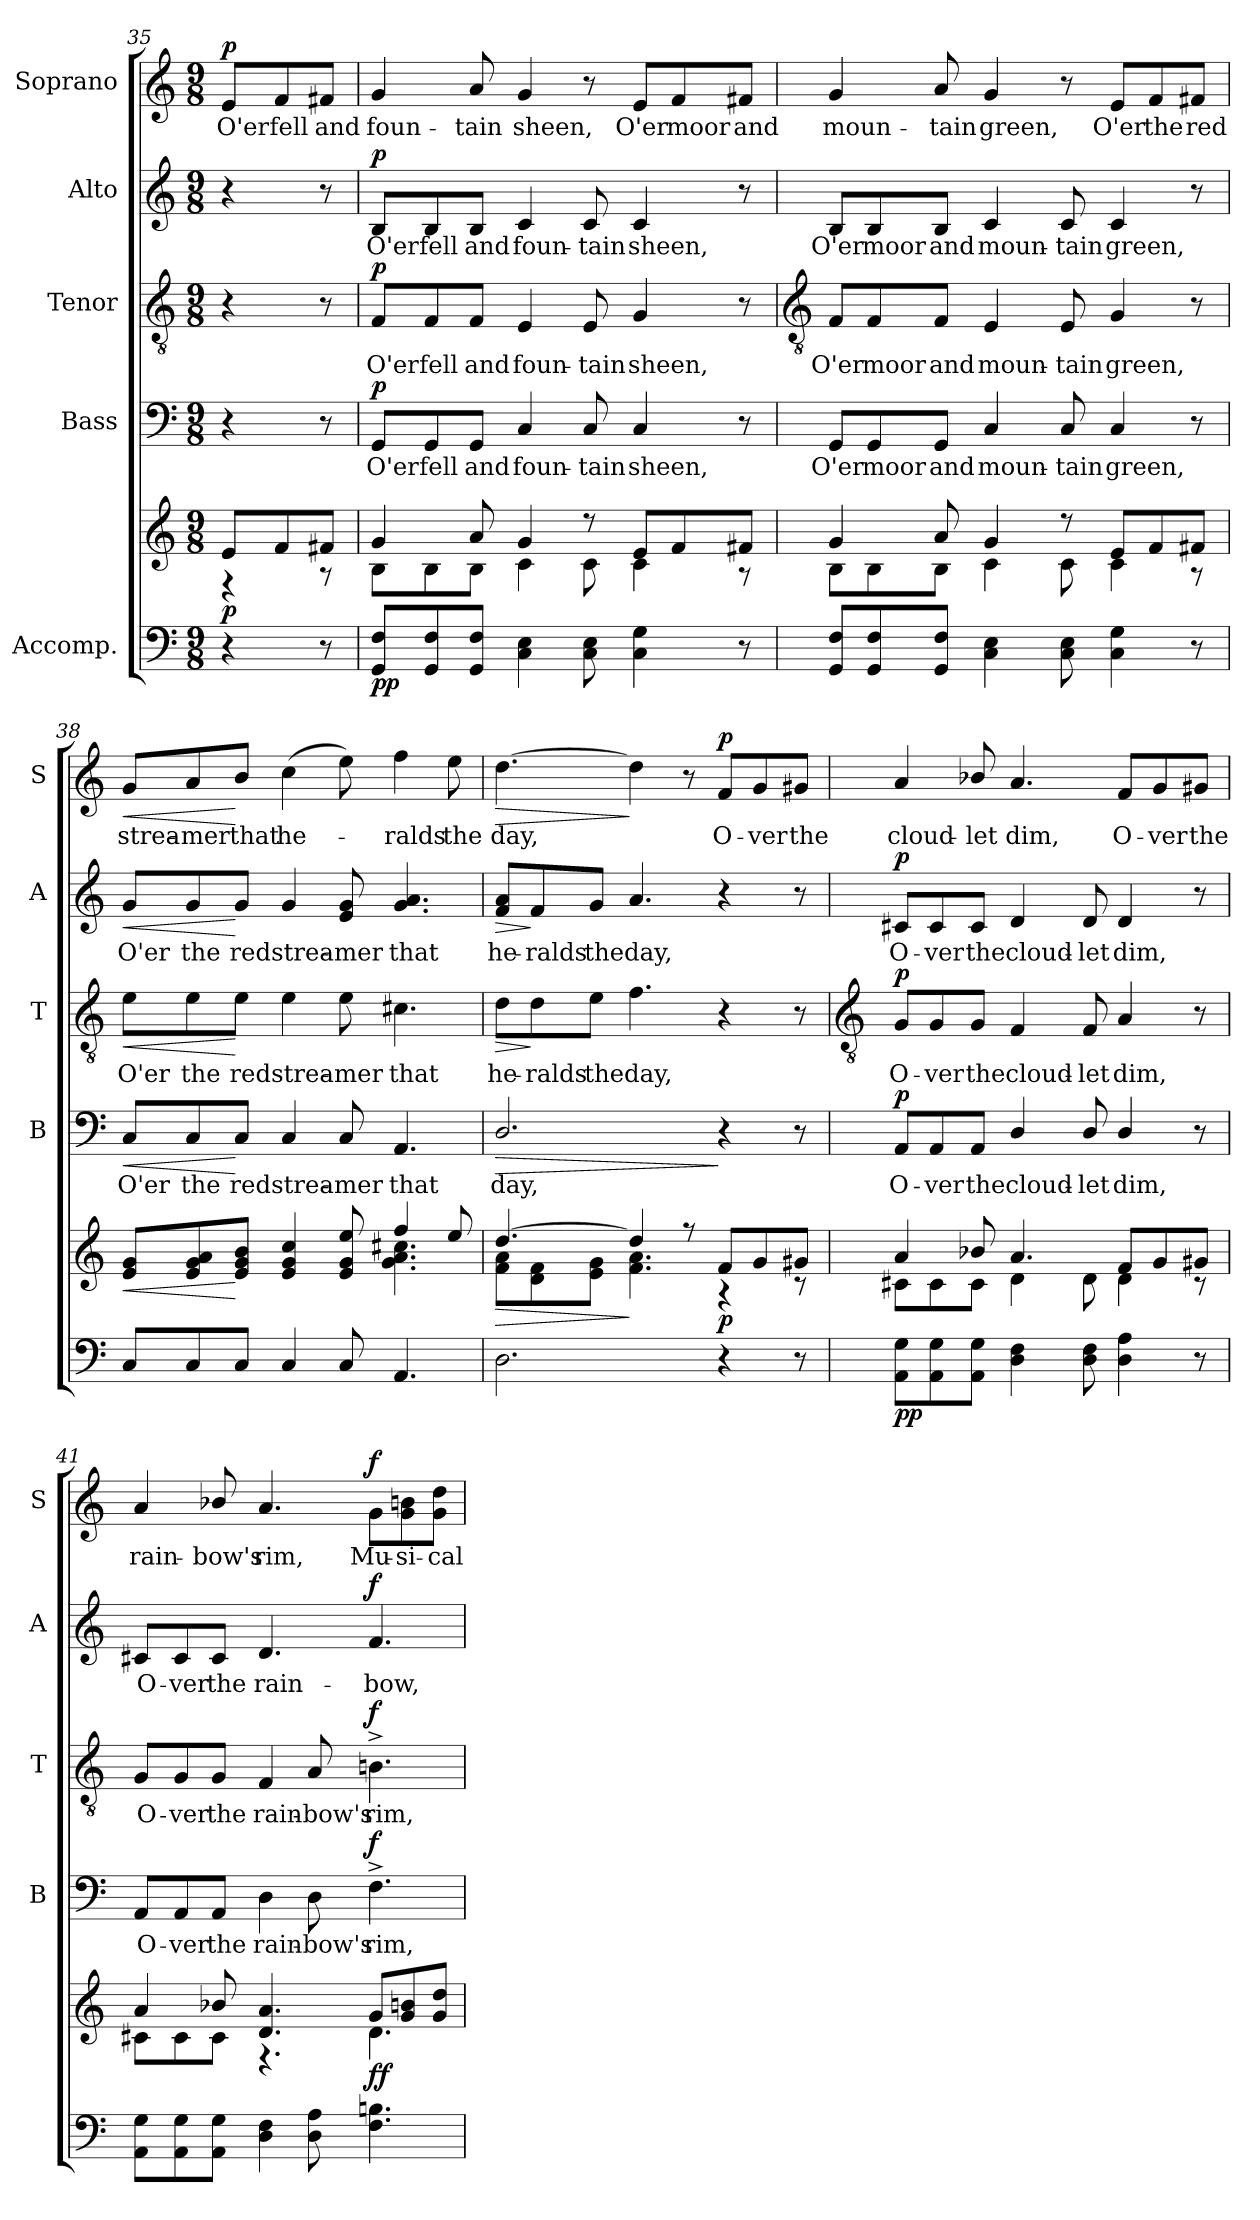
**kern	**kern	**dynam	**kern	**text	**dynam	**kern	**text	**dynam	**kern	**text	**dynam	**kern	**text	**dynam
*part5	*part5	*part5	*part4	*part4	*part4	*part3	*part3	*part3	*part2	*part2	*part2	*part1	*part1	*part1
*staff6	*staff5	*staff5/6	*staff4	*staff4	*staff4	*staff3	*staff3	*staff3	*staff2	*staff2	*staff2	*staff1	*staff1	*staff1
*I"Accomp.	*	*	*I"Bass	*	*	*I"Tenor	*	*	*I"Alto	*	*	*I"Soprano	*	*
*	*	*	*I'B	*	*	*I'T	*	*	*I'A	*	*	*I'S	*	*
*clefF4	*clefG2	*	*clefF4	*	*	*clefGv2	*	*	*clefG2	*	*	*clefG2	*	*
*k[]	*k[]	*	*k[]	*	*	*k[]	*	*	*k[]	*	*	*k[]	*	*
*C:	*C:	*	*C:	*	*	*C:	*	*	*C:	*	*	*C:	*	*
*M9/8	*M9/8	*	*M9/8	*	*	*M9/8	*	*	*M9/8	*	*	*M9/8	*	*
=35	=35	=35	=35	=35	=35	=35	=35	=35	=35	=35	=35	=35	=35	=35
*	*^	*	*	*	*	*	*	*	*	*	*	*	*	*
!	!	!	!	!	!	!	!	!	!	!	!	!	!LO:TX:a:Bi:t=a tempo	!	!
!	!	!	!LO:DY:b	!	!	!	!	!	!	!	!	!	!	!LO:LY:b	!LO:DY:b
*	*	*	*	*	*	*	*	*	*	*	*	*	*^	*	*
4r	8e/L	4r	p	4r	.	.	4r	.	.	4r	.	.	8e/L	4.ryy	O'er	p
!	!	!	!	!	!	!	!	!	!	!	!	!	!	!	!LO:LY:b	!
.	8f/	.	.	.	.	.	.	.	.	.	.	.	8f/	.	fell	.
!	!	!	!	!	!	!	!	!	!	!	!	!	!	!	!LO:LY:b	!
8r	8f#X/J	8r	.	8r	.	.	8r	.	.	8r	.	.	8f#X/J	.	and	.
=36	=36	=36	=36	=36	=36	=36	=36	=36	=36	=36	=36	=36	=36	=36	=36	=36
!	!	!	!LO:DY:b=2	!	!LO:LY:b	!	!	!LO:LY:b	!	!	!LO:LY:b	!	!	!	!LO:LY:b	!
!	!	!	!LO:DY:n=1:b	!	!	!LO:DY:b	!	!	!LO:DY:b	!	!	!LO:DY:b	!	!	!	!
8GG 8FL	4g/	8B\L	p p	8GG/L	O'er	p	8F/L	O'er	p	8B/L	O'er	p	4g/	1ryy	foun-	.
!	!	!	!	!	!LO:LY:b	!	!	!LO:LY:b	!	!	!LO:LY:b	!	!	!	!	!
8GG 8F	.	8B\	.	8GG/	fell	.	8F/	fell	.	8B/	fell	.	.	.	.	.
!	!	!	!	!	!LO:LY:b	!	!	!LO:LY:b	!	!	!LO:LY:b	!	!	!	!LO:LY:b	!
8GG 8FJ	8a/	8B\J	.	8GG/J	and	.	8F/J	and	.	8B/J	and	.	8a/	.	-tain	.
!	!	!	!	!	!LO:LY:b	!	!	!LO:LY:b	!	!	!LO:LY:b	!	!	!	!LO:LY:b	!
4C 4E	4g/	4c\	.	4C	foun-	.	4E	foun-	.	4c	foun-	.	4g/	.	sheen,	.
!	!	!	!	!	!LO:LY:b	!	!	!LO:LY:b	!	!	!LO:LY:b	!	!	!	!	!
8C 8E	8r	8c\	.	8C	-tain	.	8E	-tain	.	8c	-tain	.	8r	.	.	.
!	!	!	!	!	!LO:LY:b	!	!	!LO:LY:b	!	!	!LO:LY:b	!	!	!	!LO:LY:b	!
4C 4G	8e/L	4c\	.	4C	sheen,	.	4G	sheen,	.	4c	sheen,	.	8e/L	.	O'er	.
!	!	!	!	!	!	!	!	!	!	!	!	!	!	!	!LO:LY:b	!
.	8f/	.	.	.	.	.	.	.	.	.	.	.	8f/	.	moor	.
!	!	!	!	!	!	!	!	!	!	!	!	!	!	!	!LO:LY:b	!
8r	8f#X/J	8r	.	8r	.	.	8r	.	.	8r	.	.	8f#X/J	8ryy	and	.
*	*	*	*	*	*	*	*	*	*	*	*	*	*v	*v	*	*
!!LO:LB:g=z
=37	=37	=37	=37	=37	=37	=37	=37	=37	=37	=37	=37	=37	=37	=37	=37
*	*	*	*	*	*	*	*clefGv2	*	*	*	*	*	*	*	*
*	*	*	*	*	*	*	*	*	*	*	*	*	*^	*	*
!	!	!	!	!	!LO:LY:b	!	!	!LO:LY:b	!	!	!LO:LY:b	!	!	!	!LO:LY:b	!
*	*	*	*	*	*	*	*	*	*	*	*	*	*v	*v	*	*
8GG 8FL	4g/	8B\L	.	8GG/L	O'er	.	8F/L	O'er	.	8B/L	O'er	.	4g	moun-	.
!	!	!	!	!	!LO:LY:b	!	!	!LO:LY:b	!	!	!LO:LY:b	!	!	!	!
8GG 8F	.	8B\	.	8GG/	moor	.	8F/	moor	.	8B/	moor	.	.	.	.
!	!	!	!	!	!LO:LY:b	!	!	!LO:LY:b	!	!	!LO:LY:b	!	!	!LO:LY:b	!
8GG 8FJ	8a/	8B\J	.	8GG/J	and	.	8F/J	and	.	8B/J	and	.	8a	-tain	.
!	!	!	!	!	!LO:LY:b	!	!	!LO:LY:b	!	!	!LO:LY:b	!	!	!LO:LY:b	!
4C 4E	4g/	4c\	.	4C	moun-	.	4E	moun-	.	4c	moun-	.	4g	green,	.
!	!	!	!	!	!LO:LY:b	!	!	!LO:LY:b	!	!	!LO:LY:b	!	!	!	!
8C 8E	8r	8c\	.	8C	-tain	.	8E	-tain	.	8c	-tain	.	8r	.	.
!	!	!	!	!	!LO:LY:b	!	!	!LO:LY:b	!	!	!LO:LY:b	!	!	!LO:LY:b	!
4C 4G	8e/L	4c\	.	4C	green,	.	4G	green,	.	4c	green,	.	8e/L	O'er	.
!	!	!	!	!	!	!	!	!	!	!	!	!	!	!LO:LY:b	!
.	8f/	.	.	.	.	.	.	.	.	.	.	.	8f/	the	.
!	!	!	!	!	!	!	!	!	!	!	!	!	!	!LO:LY:b	!
8r	8f#X/J	8r	.	8r	.	.	8r	.	.	8r	.	.	8f#X/J	red	.
=38	=38	=38	=38	=38	=38	=38	=38	=38	=38	=38	=38	=38	=38	=38	=38
!	!	!	!LO:HP:b	!	!LO:LY:b	!LO:HP:b	!	!LO:LY:b	!LO:HP:b	!	!LO:LY:b	!LO:HP:b	!	!LO:LY:b	!LO:HP:b
8CL	8e/ 8g/L	4.ryy	<	8C/L	O'er	<	8e\L	O'er	<	8g/L	O'er	<	8g/L	strea-	<
!	!	!	!	!	!LO:LY:b	!	!	!LO:LY:b	!	!	!LO:LY:b	!	!	!LO:LY:b	!
8C	8e/ 8g/ 8a/	.	.	8C/	the	.	8e\	the	.	8g/	the	.	8a/	-mer	.
!	!	!	!	!	!LO:LY:b	!	!	!LO:LY:b	!	!	!LO:LY:b	!	!	!LO:LY:b	!
8CJ	8e/ 8g/ 8b/J	.	[	8C/J	red	[	8e\J	red	[	8g/J	red	[	8b/J	that	[
!	!	!	!	!	!LO:LY:b	!	!	!LO:LY:b	!	!	!LO:LY:b	!	!	!LO:LY:b	!
4C	4e/ 4g/ 4cc/	4.ryy	.	4C	strea-	.	4e	strea-	.	4g	strea-	.	(>4cc	he-	.
!	!	!	!	!	!LO:LY:b	!	!	!LO:LY:b	!	!	!LO:LY:b	!	!	!	!
8C	8e/ 8g/ 8ee/	.	.	8C	-mer	.	8e	-mer	.	8e 8g	-mer	.	8ee)	.	.
!	!	!	!	!	!LO:LY:b	!	!	!LO:LY:b	!	!	!LO:LY:b	!	!	!LO:LY:b	!
4.AA	4ff/	4.g\ 4.a\ 4.cc#X\	.	4.AA	that	.	4.c#X	that	.	4.g 4.a	that	.	4ff	ralds	.
!	!	!	!	!	!	!	!	!	!	!	!	!	!	!LO:LY:b	!
.	8ee/	.	.	.	.	.	.	.	.	.	.	.	8ee	the	.
=39	=39	=39	=39	=39	=39	=39	=39	=39	=39	=39	=39	=39	=39	=39	=39
!	!	!	!LO:HP:b	!	!LO:LY:b	!LO:HP:b	!	!LO:LY:b	!LO:HP:b	!	!LO:LY:b	!LO:HP:b	!	!LO:LY:b	!LO:HP:b
2.D\	[4.dd/	8f\ 8a\L	>	2.D/	day,	>	8d\L	he-	>	8f/ 8a/L	he-	>	[4.dd	day,	>
!	!	!	!	!	!	!	!	!LO:LY:b	!	!	!LO:LY:b	!	!	!	!
.	.	8d\ 8f\	.	.	.	.	8d\	-ralds	]	8f/	-ralds	]	.	.	.
!	!	!	!	!	!	!	!	!LO:LY:b	!	!	!LO:LY:b	!	!	!	!
.	.	8e\ 8g\J	.	.	.	.	8e\J	the	.	8g/J	the	.	.	.	.
!	!	!	!	!	!	!	!	!LO:LY:b	!	!	!LO:LY:b	!	!	!	!
.	4dd/]	4.f\ 4.a\	]	.	.	.	4.f	day,	.	4.a	day,	.	4dd]	.	]
.	8r	.	.	.	.	.	.	.	.	.	.	.	8r	.	.
!	!	!	!LO:DY:b	!	!	!	!	!	!	!	!	!	!	!LO:LY:b	!LO:DY:b
4r	8f/L	4r	p	4r	.	]	4r	.	.	4r	.	.	8f/L	O-	p
!	!	!	!	!	!	!	!	!	!	!	!	!	!	!LO:LY:b	!
.	8g/	.	.	.	.	.	.	.	.	.	.	.	8g/	-ver	.
!	!	!	!	!	!	!	!	!	!	!	!	!	!	!LO:LY:b	!
8r	8g#X/J	8r	.	8r	.	.	8r	.	.	8r	.	.	8g#X/J	the	.
!!LO:LB:g=z
=40	=40	=40	=40	=40	=40	=40	=40	=40	=40	=40	=40	=40	=40	=40	=40
*	*	*	*	*	*	*	*clefGv2	*	*	*	*	*	*	*	*
!	!	!	!LO:DY:b=2	!	!LO:LY:b	!	!	!LO:LY:b	!	!	!LO:LY:b	!	!	!LO:LY:b	!
!	!	!	!LO:DY:n=1:b	!	!	!LO:DY:b	!	!	!LO:DY:b	!	!	!LO:DY:b	!	!	!
8AA 8GL	4a/	8c#X\L	p p	8AA/L	O-	p	8G/L	O-	p	8c#X/L	O-	p	4a	cloud-	.
!	!	!	!	!	!LO:LY:b	!	!	!LO:LY:b	!	!	!LO:LY:b	!	!	!	!
8AA 8G	.	8c#\	.	8AA/	-ver	.	8G/	-ver	.	8c#/	-ver	.	.	.	.
!	!	!	!	!	!LO:LY:b	!	!	!LO:LY:b	!	!	!LO:LY:b	!	!	!LO:LY:b	!
8AA 8GJ	8b-X/	8c#\J	.	8AA/J	the	.	8G/J	the	.	8c#/J	the	.	8b-X/	-let	.
!	!	!	!	!	!LO:LY:b	!	!	!LO:LY:b	!	!	!LO:LY:b	!	!	!LO:LY:b	!
4D 4F	4.a/	4d\	.	4D/	cloud-	.	4F	cloud-	.	4d	cloud-	.	4.a	dim,	.
!	!	!	!	!	!LO:LY:b	!	!	!LO:LY:b	!	!	!LO:LY:b	!	!	!	!
8D 8F	.	8d\	.	8D/	-let	.	8F	-let	.	8d	-let	.	.	.	.
!	!	!	!	!	!LO:LY:b	!	!	!LO:LY:b	!	!	!LO:LY:b	!	!	!LO:LY:b	!
4D 4A	8f/L	4d\	.	4D/	dim,	.	4A	dim,	.	4d	dim,	.	8f/L	O-	.
!	!	!	!	!	!	!	!	!	!	!	!	!	!	!LO:LY:b	!
.	8g/	.	.	.	.	.	.	.	.	.	.	.	8g/	-ver	.
!	!	!	!	!	!	!	!	!	!	!	!	!	!	!LO:LY:b	!
8r	8g#X/J	8r	.	8r	.	.	8r	.	.	8r	.	.	8g#X/J	the	.
=41	=41	=41	=41	=41	=41	=41	=41	=41	=41	=41	=41	=41	=41	=41	=41
!	!	!	!	!	!LO:LY:b	!	!	!LO:LY:b	!	!	!LO:LY:b	!	!	!LO:LY:b	!
8AA 8GL	4a/	8c#X\L	.	8AA/L	O-	.	8G/L	O-	.	8c#X/L	O-	.	4a/	rain-	.
!	!	!	!	!	!LO:LY:b	!	!	!LO:LY:b	!	!	!LO:LY:b	!	!	!	!
8AA 8G	.	8c#\	.	8AA/	-ver	.	8G/	-ver	.	8c#/	-ver	.	.	.	.
!	!	!	!	!	!LO:LY:b	!	!	!LO:LY:b	!	!	!LO:LY:b	!	!	!LO:LY:b	!
8AA 8GJ	8b-X/	8c#\J	.	8AA/J	the	.	8G/J	the	.	8c#/J	the	.	8b-X/	-bow's	.
!	!	!	!	!	!LO:LY:b	!	!	!LO:LY:b	!	!	!LO:LY:b	!	!	!LO:LY:b	!
4D\ 4F\	4.d/ 4.a/	4.r	.	4D\	rain-	.	4F	rain-	.	4.d	rain-	.	4.a/	rim,	.
!	!	!	!	!	!LO:LY:b	!	!	!LO:LY:b	!	!	!	!	!	!	!
8D\ 8A\	.	.	.	8D\	-bow's	.	8A	bow's	.	.	.	.	.	.	.
!	!	!	!LO:DY:a=2	!	!LO:LY:b	!	!	!LO:LY:b	!	!	!LO:LY:b	!	!	!LO:LY:b	!
!	!	!	!LO:DY:n=1:b	!	!	!LO:DY:b	!	!	!LO:DY:b	!	!	!LO:DY:b	!	!	!LO:DY:b
4.F\ 4.Bn\	8g/L	4.d\	f f	4.F^\	rim,	f	4.Bn^	rim,	f	4.f	bow,	f	8g\L	Mu-	f
!	!	!	!	!	!	!	!	!	!	!	!	!	!	!LO:LY:b	!
.	8g/ 8bn/	.	.	.	.	.	.	.	.	.	.	.	8g\ 8bn\	-si-	.
!	!	!	!	!	!	!	!	!	!	!	!	!	!	!LO:LY:b	!
.	8g/ 8dd/J	.	.	.	.	.	.	.	.	.	.	.	8g\ 8dd\J	-cal	.
*	*v	*v	*	*	*	*	*	*	*	*	*	*	*	*	*
=	=	=	=	=	=	=	=	=	=	=	=	=	=	=
*-	*-	*-	*-	*-	*-	*-	*-	*-	*-	*-	*-	*-	*-	*-
